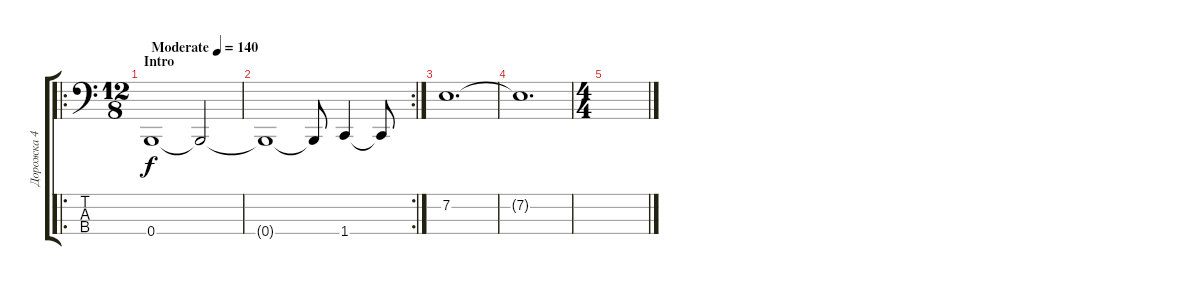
\track ("Дорожка 4" "Дорожка 4") {instrument electricbasspick}
\staff {score tabs}
\tuning (D2 A1 E1 B0) {hide}
\ro
\ts (12 8)
\section ("" "Intro")
\tempo (140 "Moderate")
\clef f4
\ks c
0.4.1{dy f instrument electricbasspick} 0.4{t}.2 |
\rc 2
0.4{t}.1 0.4{t}.8 1.4.4 1.4{t}.8 |
7.2.1{d} |
7.2{t}.1{d} |
\ts (4 4)
